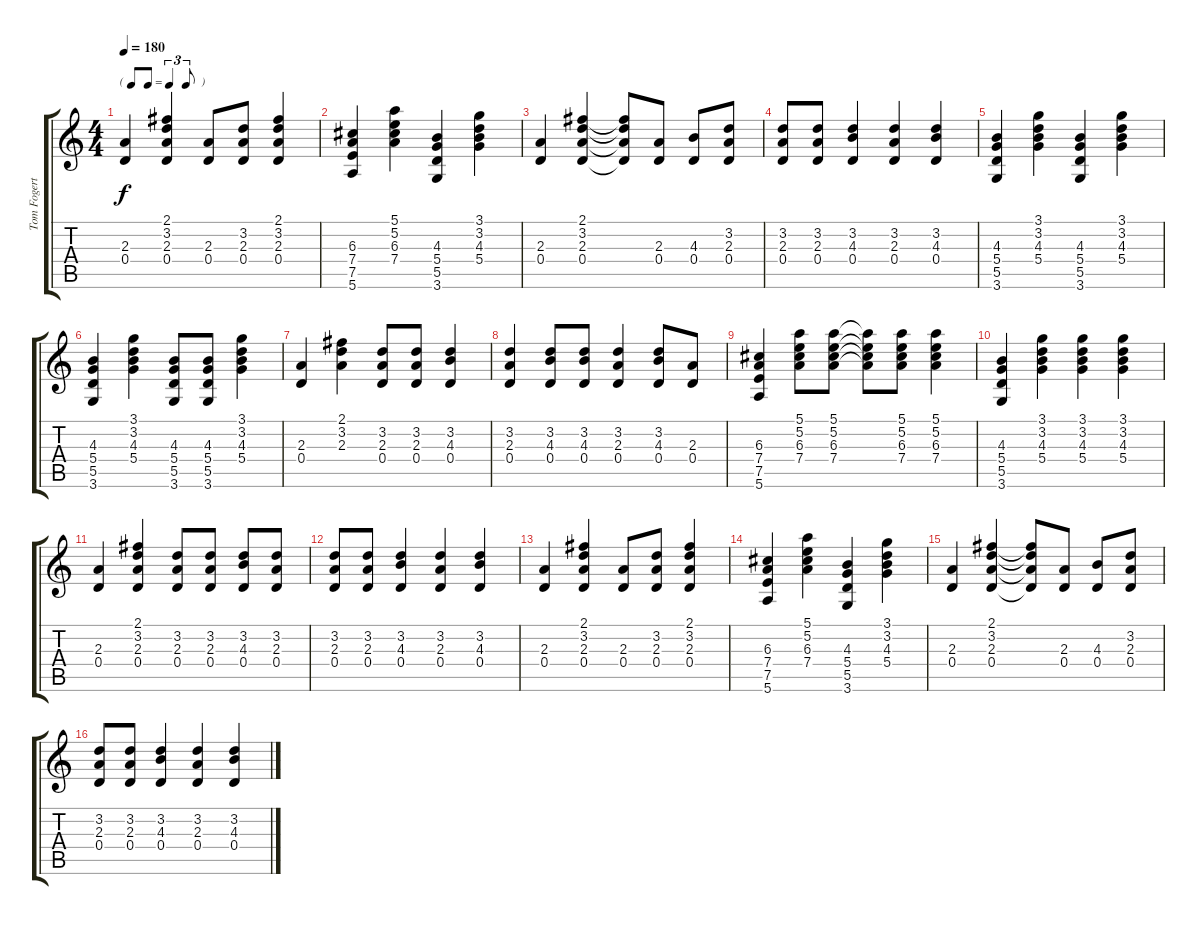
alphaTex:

\track ("Tom Fogerty" "Tom Fogert") {instrument acousticguitarsteel}
\staff {score tabs}
\tuning (E4 B3 G3 D3 A2 E2) {hide}
\ts (4 4)
\tf triplet8th
\tempo 180
\clef g2
\ks c
(2.3 0.4).4{dy f} (2.1 3.2 2.3 0.4).4 (2.3 0.4).8 (3.2 2.3 0.4).8 (2.1 3.2 2.3 0.4).4 |
(6.3 7.4 7.5 5.6).4 (5.1 5.2 6.3 7.4).4 (4.3 5.4 5.5 3.6).4 (3.1 3.2 4.3 5.4).4 |
(2.3 0.4).4 (2.1 3.2 2.3 0.4).4 (2.1{t} 3.2{t} 2.3{t} 0.4{t}).8 (2.3 0.4).8 (4.3 0.4).8 (3.2 2.3 0.4).8 |
(3.2 2.3 0.4).8 (3.2 2.3 0.4).8 (3.2 4.3 0.4).4 (3.2 2.3 0.4).4 (3.2 4.3 0.4).4 |
(4.3 5.4 5.5 3.6).4 (3.1 3.2 4.3 5.4).4 (4.3 5.4 5.5 3.6).4 (3.1 3.2 4.3 5.4).4 |
(4.3 5.4 5.5 3.6).4 (3.1 3.2 4.3 5.4).4 (4.3 5.4 5.5 3.6).8 (4.3 5.4 5.5 3.6).8 (3.1 3.2 4.3 5.4).4 |
(2.3 0.4).4 (2.1 3.2 2.3).4 (3.2 2.3 0.4).8 (3.2 2.3 0.4).8 (3.2 4.3 0.4).4 |
(3.2 2.3 0.4).4 (3.2 4.3 0.4).8 (3.2 4.3 0.4).8 (3.2 2.3 0.4).4 (3.2 4.3 0.4).8 (2.3 0.4).8 |
(6.3 7.4 7.5 5.6).4 (5.1 5.2 6.3 7.4).8 (5.1 5.2 6.3 7.4).8 (5.1{t} 5.2{t} 6.3{t} 7.4{t}).8 (5.1 5.2 6.3 7.4).8 (5.1 5.2 6.3 7.4).4 |
(4.3 5.4 5.5 3.6).4 (3.1 3.2 4.3 5.4).4 (3.1 3.2 4.3 5.4).4 (3.1 3.2 4.3 5.4).4 |
(2.3 0.4).4 (2.1 3.2 2.3 0.4).4 (3.2 2.3 0.4).8 (3.2 2.3 0.4).8 (3.2 4.3 0.4).8 (3.2 2.3 0.4).8 |
(3.2 2.3 0.4).8 (3.2 2.3 0.4).8 (3.2 4.3 0.4).4 (3.2 2.3 0.4).4 (3.2 4.3 0.4).4 |
(2.3 0.4).4 (2.1 3.2 2.3 0.4).4 (2.3 0.4).8 (3.2 2.3 0.4).8 (2.1 3.2 2.3 0.4).4 |
(6.3 7.4 7.5 5.6).4 (5.1 5.2 6.3 7.4).4 (4.3 5.4 5.5 3.6).4 (3.1 3.2 4.3 5.4).4 |
(2.3 0.4).4 (2.1 3.2 2.3 0.4).4 (2.1{t} 3.2{t} 2.3{t} 0.4{t}).8 (2.3 0.4).8 (4.3 0.4).8 (3.2 2.3 0.4).8 |
(3.2 2.3 0.4).8 (3.2 2.3 0.4).8 (3.2 4.3 0.4).4 (3.2 2.3 0.4).4 (3.2 4.3 0.4).4
